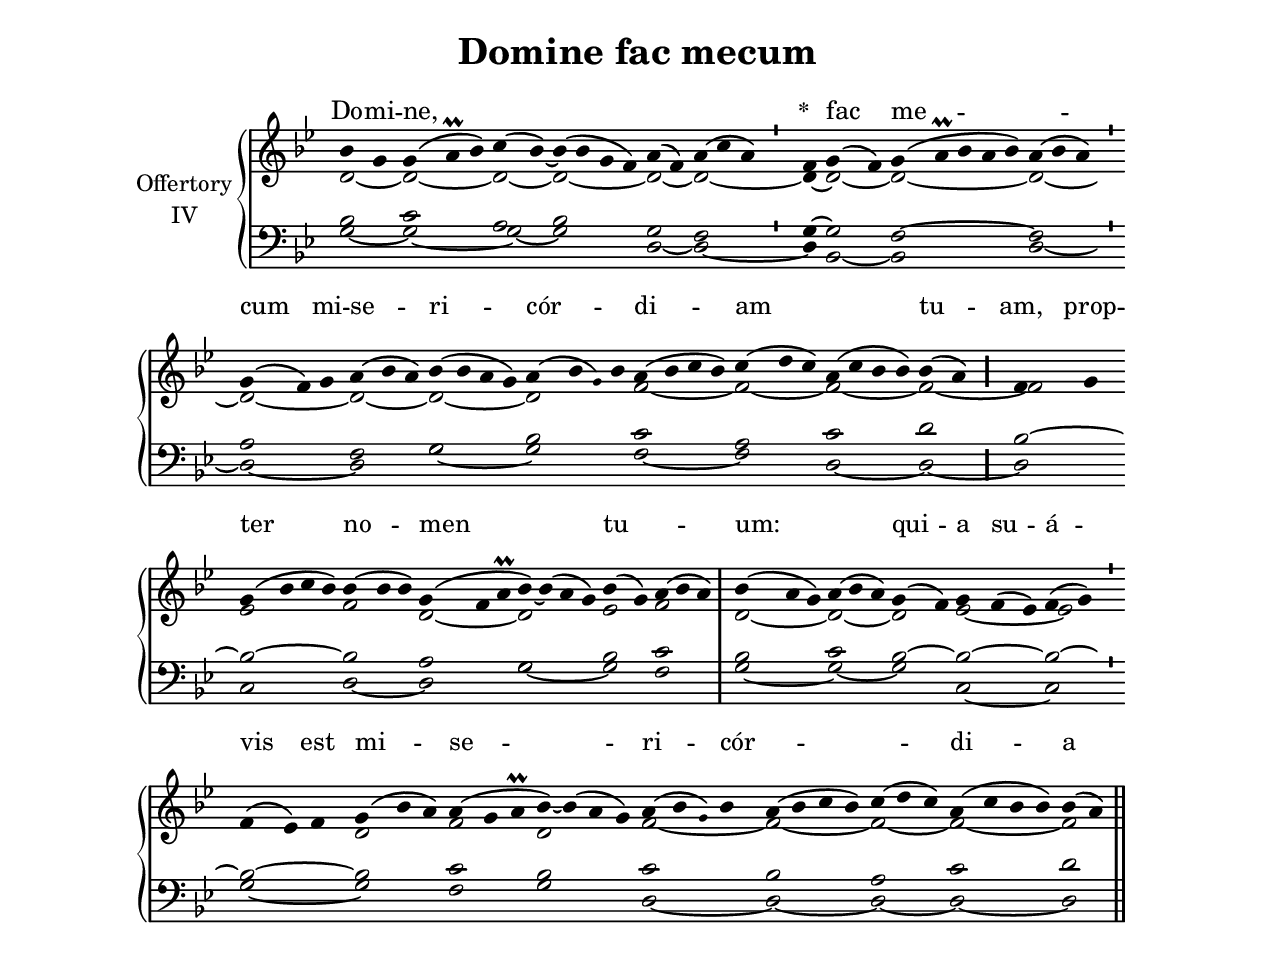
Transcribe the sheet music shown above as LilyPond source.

\version "2.18"
\include "gregorian.ly"
\include "noh2.ily"


%Page reference: page i.242
%(volume.page)

global = {
 \key a \locrian
 \cadenzaOn 
}

\header {
  title = \markup \center-column {"Domine fac mecum" \vspace #1 }
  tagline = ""
  composer = ""
}

\paper {
 #(include-special-characters)
  oddHeaderMarkup = \markup \fill-line {
    \line {}
    \center-column {
      \on-the-fly #first-page     " "
      \on-the-fly #not-first-page "Domine fac mecum"
    }
    \line { \on-the-fly #print-page-number-check-first \fromproperty #'page:page-number-string }
  }
  evenHeaderMarkup = \markup \fill-line {
    \line { \on-the-fly #print-page-number-check-first \fromproperty #'page:page-number-string }
    \center-column { "Domine fac mecum" }
    \line {}
  }
}

chantText = \lyricmode {
Do -- mi -- ne, _ _ _ _ 
\set stanza = " * " fac me -- _ cum mi -- se -- ri -- cór -- _ di -- am _ tu -- am, 
prop -- ter no -- men tu -- _ um: _ 
qui -- a su -- á -- vis est mi -- se -- ri -- cór -- _ _ di -- a _ tu -- a. }

chantMusic = {
\tieDown   bes'4 g'4 g'4 ( a'\prall bes'4) c''4 ( bes'4) ~ bes'4 ( bes'4 g'4 f'4) a'4 ( f'4) a'4 ( c''4 a'4) \divisioMinima
 f'4 g'4 ( f'4) g'4 ( a'\prall bes'4 a'4 bes'4) a'4 ( bes'4 a'4) \divisioMinima \forceBreak

 g'4 ( f'4) g'4 a'4 ( bes'4 a'4) bes'4 ( bes'4 a'4 g'4) a'4 ( bes'4 \once \tweak #'font-size #-4 g' ) bes'4 a'4 ( bes'4 c''4 bes'4) c''4 ( d''4 c''4) a'4 ( c''4 bes'4 bes'4) bes'4 ( a'4) \divisioMaior
 f'4 g'4 \forceBreak
 g'4 ( bes'4 c''4 bes'4) bes'4 ( bes'4 bes'4) g'4 ( f'4 a'\prall bes'4) ~ bes'4 ( a'4 g'4) bes'4 ( g'4) a'4 ( bes'4 a'4) \divisioMaxima
 bes'4 ( a'4 g'4) a'4 ( bes'4 a'4) g'4 ( f'4) g'4 f'4 ( ees'4) f'4 ( g'4) \divisioMinima \forceBreak

 f'4 ( ees'4) f'4 g'4 ( bes'4 a'4) a'4 ( g'4 a'\prall bes'4) ~ bes'4 ( a'4 g'4) a'4 ( bes'4 \once \tweak #'font-size #-4 g' ) bes'4 a'4 ( bes'4 c''4 bes'4) c''4 ( d''4 c''4) a'4 ( c''4 bes'4 bes'4) bes'4 ( a'4) \finalis

}

altoMusic = {
d'2 ~ d'2*3/2 ~ d'2 ~ d'2*4/2 ~ d'2 ~ d'2*3/2 ~ \divisioMinima
d'4 ~ d'2 ~ d'2*5/2 ~ d'2*3/2 ~ \divisioMinima
d'2*3/2 ~ d'2*3/2 ~ d'2*4/2 ~ d'2*4/2 f'2*4/2 ~ f'2*3/2 ~ f'2*4/2 ~ f'2 ~ \divisioMaior
f'2 ees'2*4/2 f'2*3/2 d'2*3/2 ~ d'2*4/2 ees'2 f'2*3/2 \divisioMaxima
d'2*3/2 ~ d'2*3/2 ~ d'2 ees'2*3/2 ~ ees'2 \divisioMinima
r2*3/2 d'2*3/2 f'2*3/2 d'2*4/2 f'2*4/2 ~ f'2*4/2 ~ f'2*3/2 ~ f'2*4/2 ~ f'2 \finalis
}

tenorMusic = {
bes2 c'2*3/2 a2 bes2*4/2 g2 f2*3/2 \divisioMinima
g4 ~ g2 f2*5/2 ~ f2*3/2 \divisioMinima
a2*3/2 f2*3/2 g2*4/2 bes2*4/2 c'2*4/2 a2*3/2 c'2*4/2 d'2 \divisioMaior
bes2 ~ bes2*4/2 ~ bes2*3/2 a2*3/2 g2*4/2 bes2 c'2*3/2 \divisioMaxima
bes2*3/2 c'2*3/2 bes2 ~ bes2*3/2 ~ bes2 ~ \divisioMinima
bes2*3/2 ~ bes2*3/2 c'2*3/2 bes2*4/2 c'2*4/2 bes2*4/2 a2*3/2 c'2*4/2 d'2 \finalis
}

bassMusic = {
g2 ~ g2*3/2 ~ g2 ~ g2*4/2 d2 ~ d2*3/2 ~ \divisioMinima
d4 bes,2 ~ bes,2*5/2 d2*3/2 ~ \divisioMinima
d2*3/2 ~ d2*3/2 g2*4/2 ~ g2*4/2 f2*4/2 ~ f2*3/2 d2*4/2 ~ d2 ~ \divisioMaior
d2 c2*4/2 d2*3/2 ~ d2*3/2 g2*4/2 ~ g2 f2*3/2 \divisioMaxima
g2*3/2 ~ g2*3/2 ~ g2 c2*3/2 ~ c2 \divisioMinima
g2*3/2 ~ g2*3/2 f2*3/2 g2*4/2 d2*4/2 ~ d2*4/2 ~ d2*3/2 ~ d2*4/2 ~ d2 \finalis
}

voiceLines = {
\voiceLineStyle


}

\score{
  <<
    \new GrandStaff <<
      \set GrandStaff.autoBeaming = ##f
      \set GrandStaff.instrumentName = \markup \center-column {
        "Offertory"
        "IV"
      }
      \new Staff = up <<
        \new Voice = "chant" {
          \voiceOne \global \chantMusic
        }
        \new Voice {
          \voiceTwo \global \altoMusic
        }
      >>

      \new Staff = down <<
        \clef bass
        \new Voice {
          \voiceOne \global \tenorMusic
        }
        \new Voice {
          \voiceTwo \global \bassMusic
        }
	\new Voice {
        \voiceThree \global \voiceLines
        }
      >>
    >>
    \new Lyrics \lyricsto chant {
      \chantText
    }
  >>
  \layout{
  }
  \midi{
    \tempo 4 = 125
  }
}
